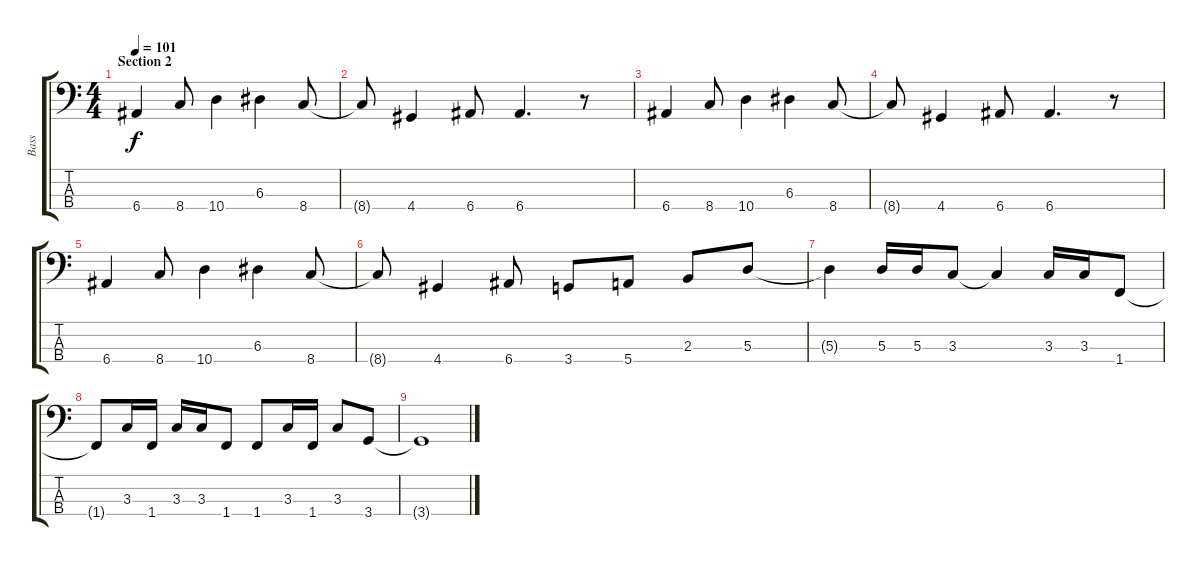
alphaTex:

\track ("Bass" "Bass") {instrument electricbassfinger}
\staff {score tabs}
\tuning (G2 D2 A1 E1) {hide}
\ts (4 4)
\section ("" "Section 2")
\tempo 101
\clef f4
\ks c
6.4.4{dy f} 8.4.8 10.4.4 6.3.4 8.4.8 |
8.4{t}.8 4.4.4 6.4.8 6.4.4{d} r.8 |
6.4.4 8.4.8 10.4.4 6.3.4 8.4.8 |
8.4{t}.8 4.4.4 6.4.8 6.4.4{d} r.8 |
6.4.4 8.4.8 10.4.4 6.3.4 8.4.8 |
8.4{t}.8 4.4.4 6.4.8 3.4.8 5.4.8 2.3.8 5.3.8 |
5.3{t}.4 5.3.16 5.3.16 3.3.8 3.3{t}.4 3.3.16 3.3.16 1.4.8 |
1.4{t}.8 3.3.16 1.4.16 3.3.16 3.3.16 1.4.8 1.4.8 3.3.16 1.4.16 3.3.8 3.4.8 |
3.4{t}.1
